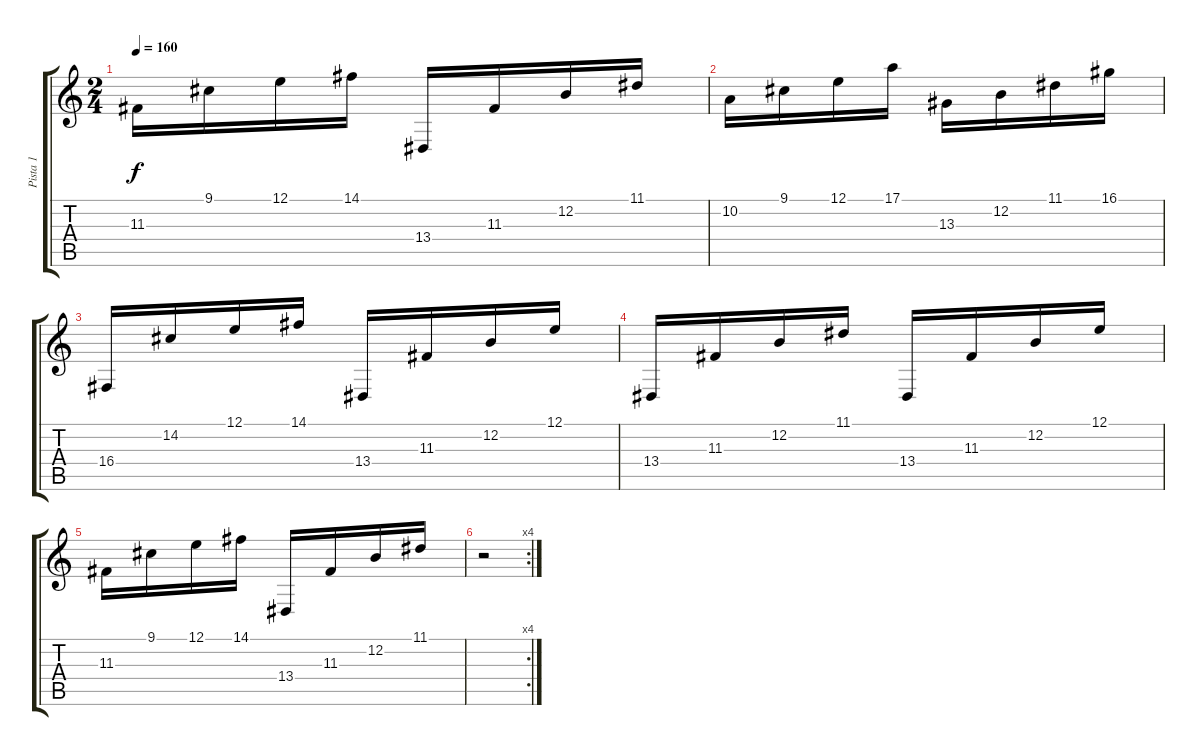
\track ("Pista 1" "Pista 1") {instrument acousticgrandpiano}
\staff {score tabs}
\tuning (E4 B3 G3 D2 A2 E2) {hide}
\ts (2 4)
\tempo 160
\clef g2
\ks c
11.3.16{dy f} 9.1.16 12.1.16 14.1.16 13.4.16 11.3.16 12.2.16 11.1.16 |
10.2.16 9.1.16 12.1.16 17.1.16 13.3.16 12.2.16 11.1.16 16.1.16 |
16.4.16 14.2.16 12.1.16 14.1.16 13.4.16 11.3.16 12.2.16 12.1.16 |
13.4.16 11.3.16 12.2.16 11.1.16 13.4.16 11.3.16 12.2.16 12.1.16 |
11.3.16 9.1.16 12.1.16 14.1.16 13.4.16 11.3.16 12.2.16 11.1.16 |
\rc 4
r.2
